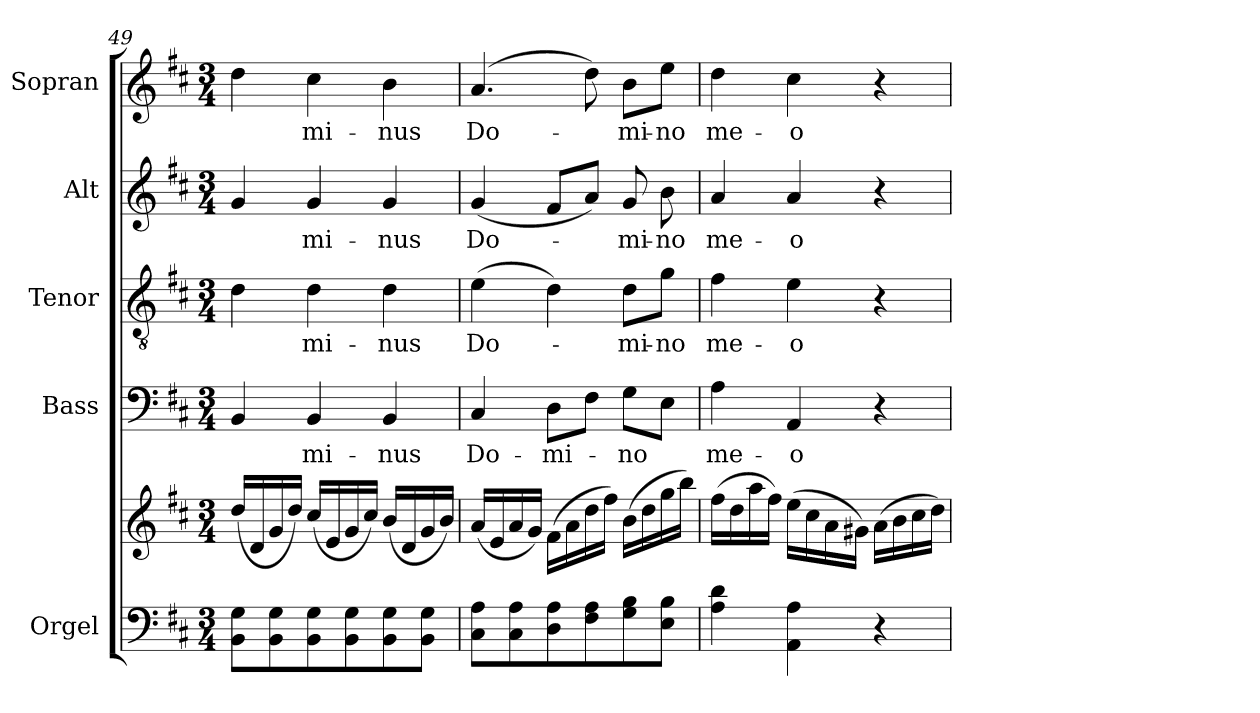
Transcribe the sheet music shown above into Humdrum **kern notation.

**kern	**kern	**kern	**text	**kern	**text	**kern	**text	**kern	**text
*part5	*part5	*part4	*part4	*part3	*part3	*part2	*part2	*part1	*part1
*staff6	*staff5	*staff4	*staff4	*staff3	*staff3	*staff2	*staff2	*staff1	*staff1
*I"Orgel	*	*I"Bass	*	*I"Tenor	*	*I"Alt	*	*I"Sopran	*
*I'Org.	*	*I'B.	*	*I'T.	*	*I'A.	*	*I'S.	*
*clefF4	*clefG2	*clefF4	*	*clefGv2	*	*clefG2	*	*clefG2	*
*k[f#c#]	*k[f#c#]	*k[f#c#]	*	*k[f#c#]	*	*k[f#c#]	*	*k[f#c#]	*
*D:	*D:	*D:	*	*D:	*	*D:	*	*D:	*
*M3/4	*M3/4	*M3/4	*	*M3/4	*	*M3/4	*	*M3/4	*
=49	=49	=49	=49	=49	=49	=49	=49	=49	=49
8BB\ 8G\L	(<16dd/LL	4BB/	.	4d\	.	4g/	.	4dd\	.
.	16d/	.	.	.	.	.	.	.	.
8BB\ 8G\	16g/	.	.	.	.	.	.	.	.
.	16dd/JJ)	.	.	.	.	.	.	.	.
!	!	!	!LO:LY:b	!	!LO:LY:b	!	!LO:LY:b	!	!LO:LY:b
8BB\ 8G\	(<16cc#/LL	4BB/	-mi-	4d\	-mi-	4g/	-mi-	4cc#\	-mi-
.	16e/	.	.	.	.	.	.	.	.
8BB\ 8G\	16g/	.	.	.	.	.	.	.	.
.	16cc#/JJ)	.	.	.	.	.	.	.	.
!	!	!	!LO:LY:b	!	!LO:LY:b	!	!LO:LY:b	!	!LO:LY:b
8BB\ 8G\	(<16b/LL	4BB/	-nus	4d\	-nus	4g/	-nus	4b\	-nus
.	16d/	.	.	.	.	.	.	.	.
8BB\ 8G\J	16g/	.	.	.	.	.	.	.	.
.	16b/JJ)	.	.	.	.	.	.	.	.
=50	=50	=50	=50	=50	=50	=50	=50	=50	=50
!	!	!	!LO:LY:b	!	!LO:LY:b	!	!LO:LY:b	!	!LO:LY:b
8C#\ 8A\L	(<16a/LL	4C#/	Do-	(>4e\	Do-	(<4g/	Do-	(4.a/	Do-
.	16e/	.	.	.	.	.	.	.	.
8C#\ 8A\	16a/	.	.	.	.	.	.	.	.
.	16g/JJ)	.	.	.	.	.	.	.	.
!	!	!	!LO:LY:b	!	!	!	!	!	!
8D\ 8A\	(>16f#\LL	8D\L	-mi-	4d\)	.	8f#/L	.	.	.
.	16a\	.	.	.	.	.	.	.	.
8F#\ 8A\	16dd\	8F#\J	.	.	.	8a/J)	.	8dd\)	.
.	16ff#\JJ)	.	.	.	.	.	.	.	.
!	!	!	!LO:LY:b	!	!LO:LY:b	!	!LO:LY:b	!	!LO:LY:b
8G\ 8B\	(>16b\LL	8G\L	-no	8d\L	-mi-	8g/	-mi-	8b\L	-mi-
.	16dd\	.	.	.	.	.	.	.	.
!	!	!	!	!	!LO:LY:b	!	!LO:LY:b	!	!LO:LY:b
8E\ 8B\J	16gg\	8E\J	.	8g\J	-no	8b\	-no	8ee\J	-no
.	16bb\JJ)	.	.	.	.	.	.	.	.
=51	=51	=51	=51	=51	=51	=51	=51	=51	=51
!	!	!	!LO:LY:b	!	!LO:LY:b	!	!LO:LY:b	!	!LO:LY:b
4A\ 4d\	(>16ff#\LL	4A\	me-	4f#\	me-	4a/	me-	4dd\	me-
.	16dd\	.	.	.	.	.	.	.	.
.	16aa\	.	.	.	.	.	.	.	.
.	16ff#\JJ)	.	.	.	.	.	.	.	.
!	!	!	!LO:LY:b	!	!LO:LY:b	!	!LO:LY:b	!	!LO:LY:b
4AA\ 4A\	(>16ee\LL	4AA/	-o	4e\	-o	4a/	-o	4cc#\	-o
.	16cc#\	.	.	.	.	.	.	.	.
.	16a\	.	.	.	.	.	.	.	.
.	16g#X\JJ)	.	.	.	.	.	.	.	.
4r	(>16a\LL	4r	.	4r	.	4r	.	4r	.
.	16b\	.	.	.	.	.	.	.	.
.	16cc#\	.	.	.	.	.	.	.	.
.	16dd\JJ)	.	.	.	.	.	.	.	.
=	=	=	=	=	=	=	=	=	=
*-	*-	*-	*-	*-	*-	*-	*-	*-	*-
